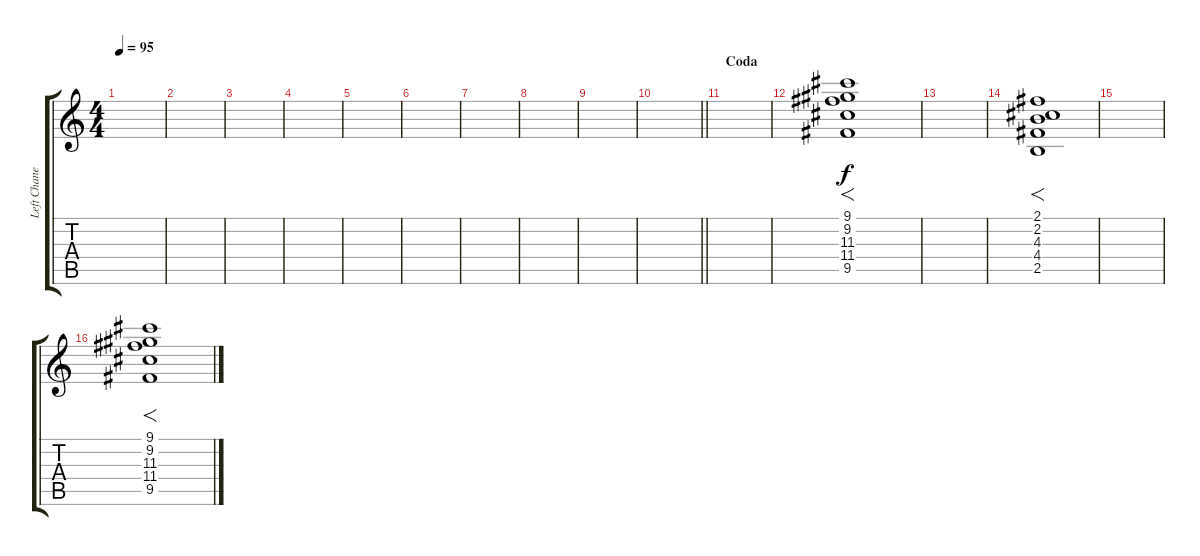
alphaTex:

\track ("Left Chanel Guitar" "Left Chane") {instrument overdrivenguitar}
\staff {score tabs}
\tuning (E4 B3 G3 D3 A2 E2) {hide}
\ts (4 4)
\tempo 95
\clef g2
\ks c
|
|
|
|
|
|
|
|
|
\barLineRight lightlight
|
\section ("" "Coda")
|
(9.1 9.2 11.3 11.4 9.5).1{f} |
|
(2.1 2.2 4.3 4.4 2.5).1{f} |
|
(9.1 9.2 11.3 11.4 9.5).1{f}
